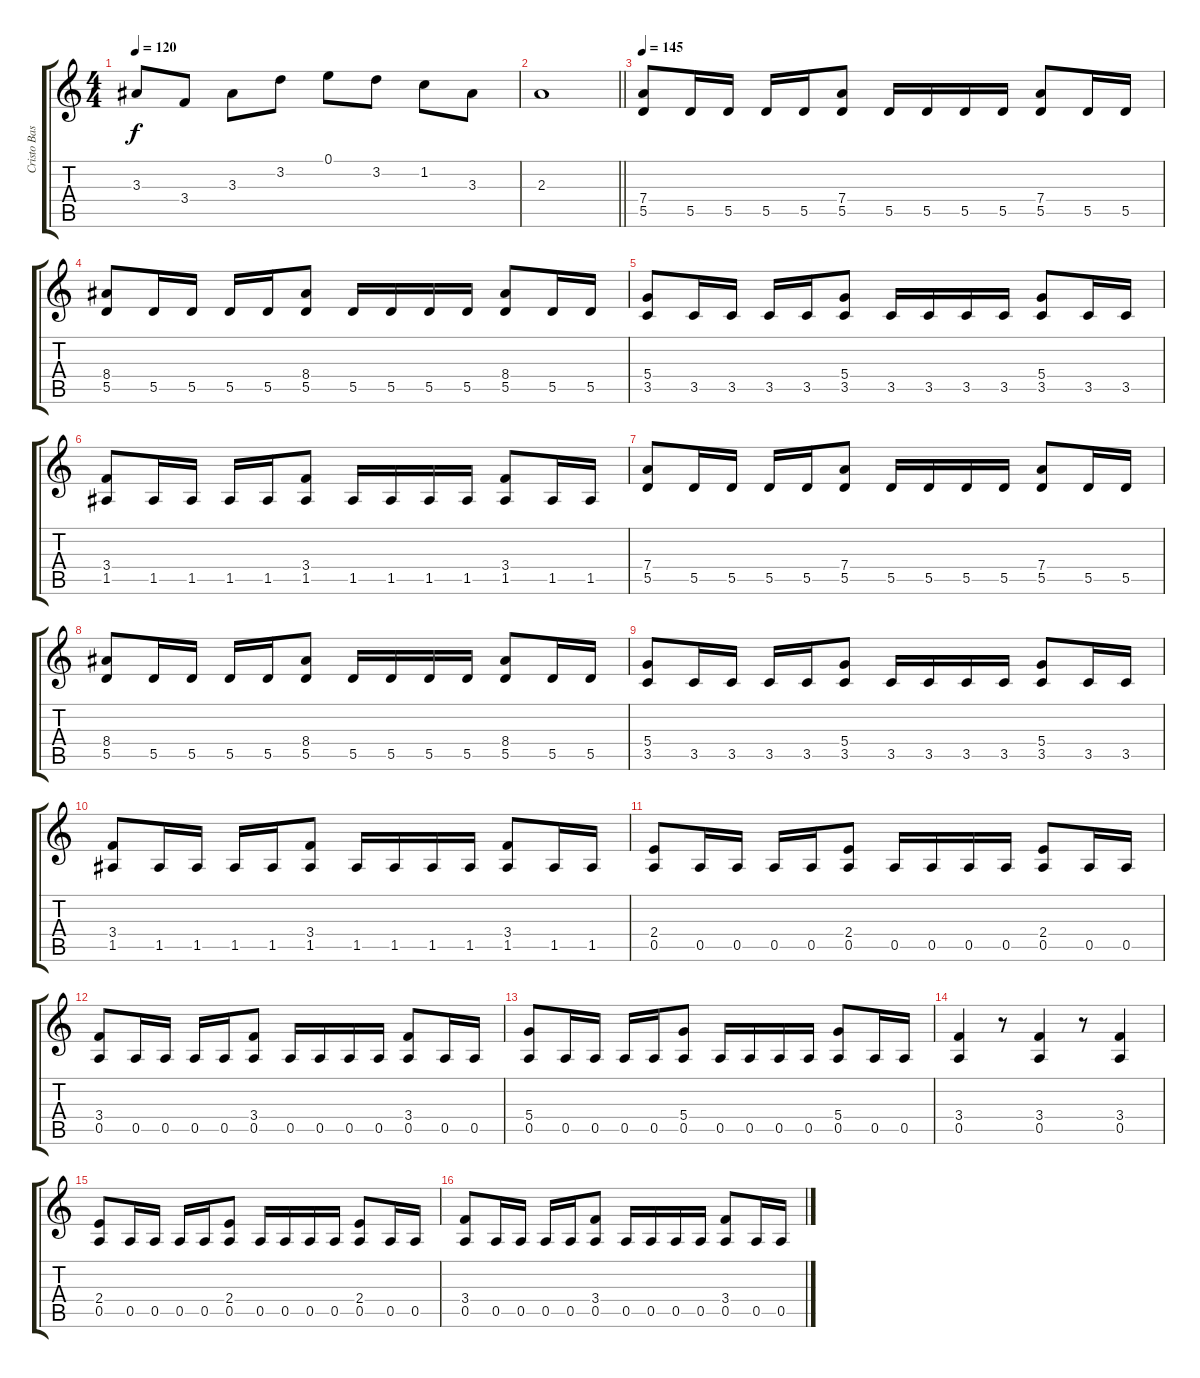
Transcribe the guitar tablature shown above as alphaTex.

\track ("Cristo Base" "Cristo Bas") {instrument distortionguitar}
\staff {score tabs}
\tuning (E4 B3 G3 D3 A2 E2) {hide}
\ts (4 4)
\tempo 120
\clef g2
\ks c
3.3.8{dy f} 3.4.8 3.3.8 3.2.8 0.1.8 3.2.8 1.2.8 3.3.8 |
\barLineRight lightlight
2.3.1 |
\tempo 145
(7.4 5.5).8{volume 16 instrument distortionguitar} 5.5.16 5.5.16 5.5.16 5.5.16 (7.4 5.5).8 5.5.16 5.5.16 5.5.16 5.5.16 (7.4 5.5).8 5.5.16 5.5.16 |
(8.4 5.5).8 5.5.16 5.5.16 5.5.16 5.5.16 (8.4 5.5).8 5.5.16 5.5.16 5.5.16 5.5.16 (8.4 5.5).8 5.5.16 5.5.16 |
(5.4 3.5).8 3.5.16 3.5.16 3.5.16 3.5.16 (5.4 3.5).8 3.5.16 3.5.16 3.5.16 3.5.16 (5.4 3.5).8 3.5.16 3.5.16 |
(3.4 1.5).8 1.5.16 1.5.16 1.5.16 1.5.16 (3.4 1.5).8 1.5.16 1.5.16 1.5.16 1.5.16 (3.4 1.5).8 1.5.16 1.5.16 |
(7.4 5.5).8 5.5.16 5.5.16 5.5.16 5.5.16 (7.4 5.5).8 5.5.16 5.5.16 5.5.16 5.5.16 (7.4 5.5).8 5.5.16 5.5.16 |
(8.4 5.5).8 5.5.16 5.5.16 5.5.16 5.5.16 (8.4 5.5).8 5.5.16 5.5.16 5.5.16 5.5.16 (8.4 5.5).8 5.5.16 5.5.16 |
(5.4 3.5).8 3.5.16 3.5.16 3.5.16 3.5.16 (5.4 3.5).8 3.5.16 3.5.16 3.5.16 3.5.16 (5.4 3.5).8 3.5.16 3.5.16 |
(3.4 1.5).8 1.5.16 1.5.16 1.5.16 1.5.16 (3.4 1.5).8 1.5.16 1.5.16 1.5.16 1.5.16 (3.4 1.5).8 1.5.16 1.5.16 |
(2.4 0.5).8 0.5.16 0.5.16 0.5.16 0.5.16 (2.4 0.5).8 0.5.16 0.5.16 0.5.16 0.5.16 (2.4 0.5).8 0.5.16 0.5.16 |
(3.4 0.5).8 0.5.16 0.5.16 0.5.16 0.5.16 (3.4 0.5).8 0.5.16 0.5.16 0.5.16 0.5.16 (3.4 0.5).8 0.5.16 0.5.16 |
(5.4 0.5).8 0.5.16 0.5.16 0.5.16 0.5.16 (5.4 0.5).8 0.5.16 0.5.16 0.5.16 0.5.16 (5.4 0.5).8 0.5.16 0.5.16 |
(3.4 0.5).4 r.8 (3.4 0.5).4 r.8 (3.4 0.5).4 |
(2.4 0.5).8 0.5.16 0.5.16 0.5.16 0.5.16 (2.4 0.5).8 0.5.16 0.5.16 0.5.16 0.5.16 (2.4 0.5).8 0.5.16 0.5.16 |
(3.4 0.5).8 0.5.16 0.5.16 0.5.16 0.5.16 (3.4 0.5).8 0.5.16 0.5.16 0.5.16 0.5.16 (3.4 0.5).8 0.5.16 0.5.16
